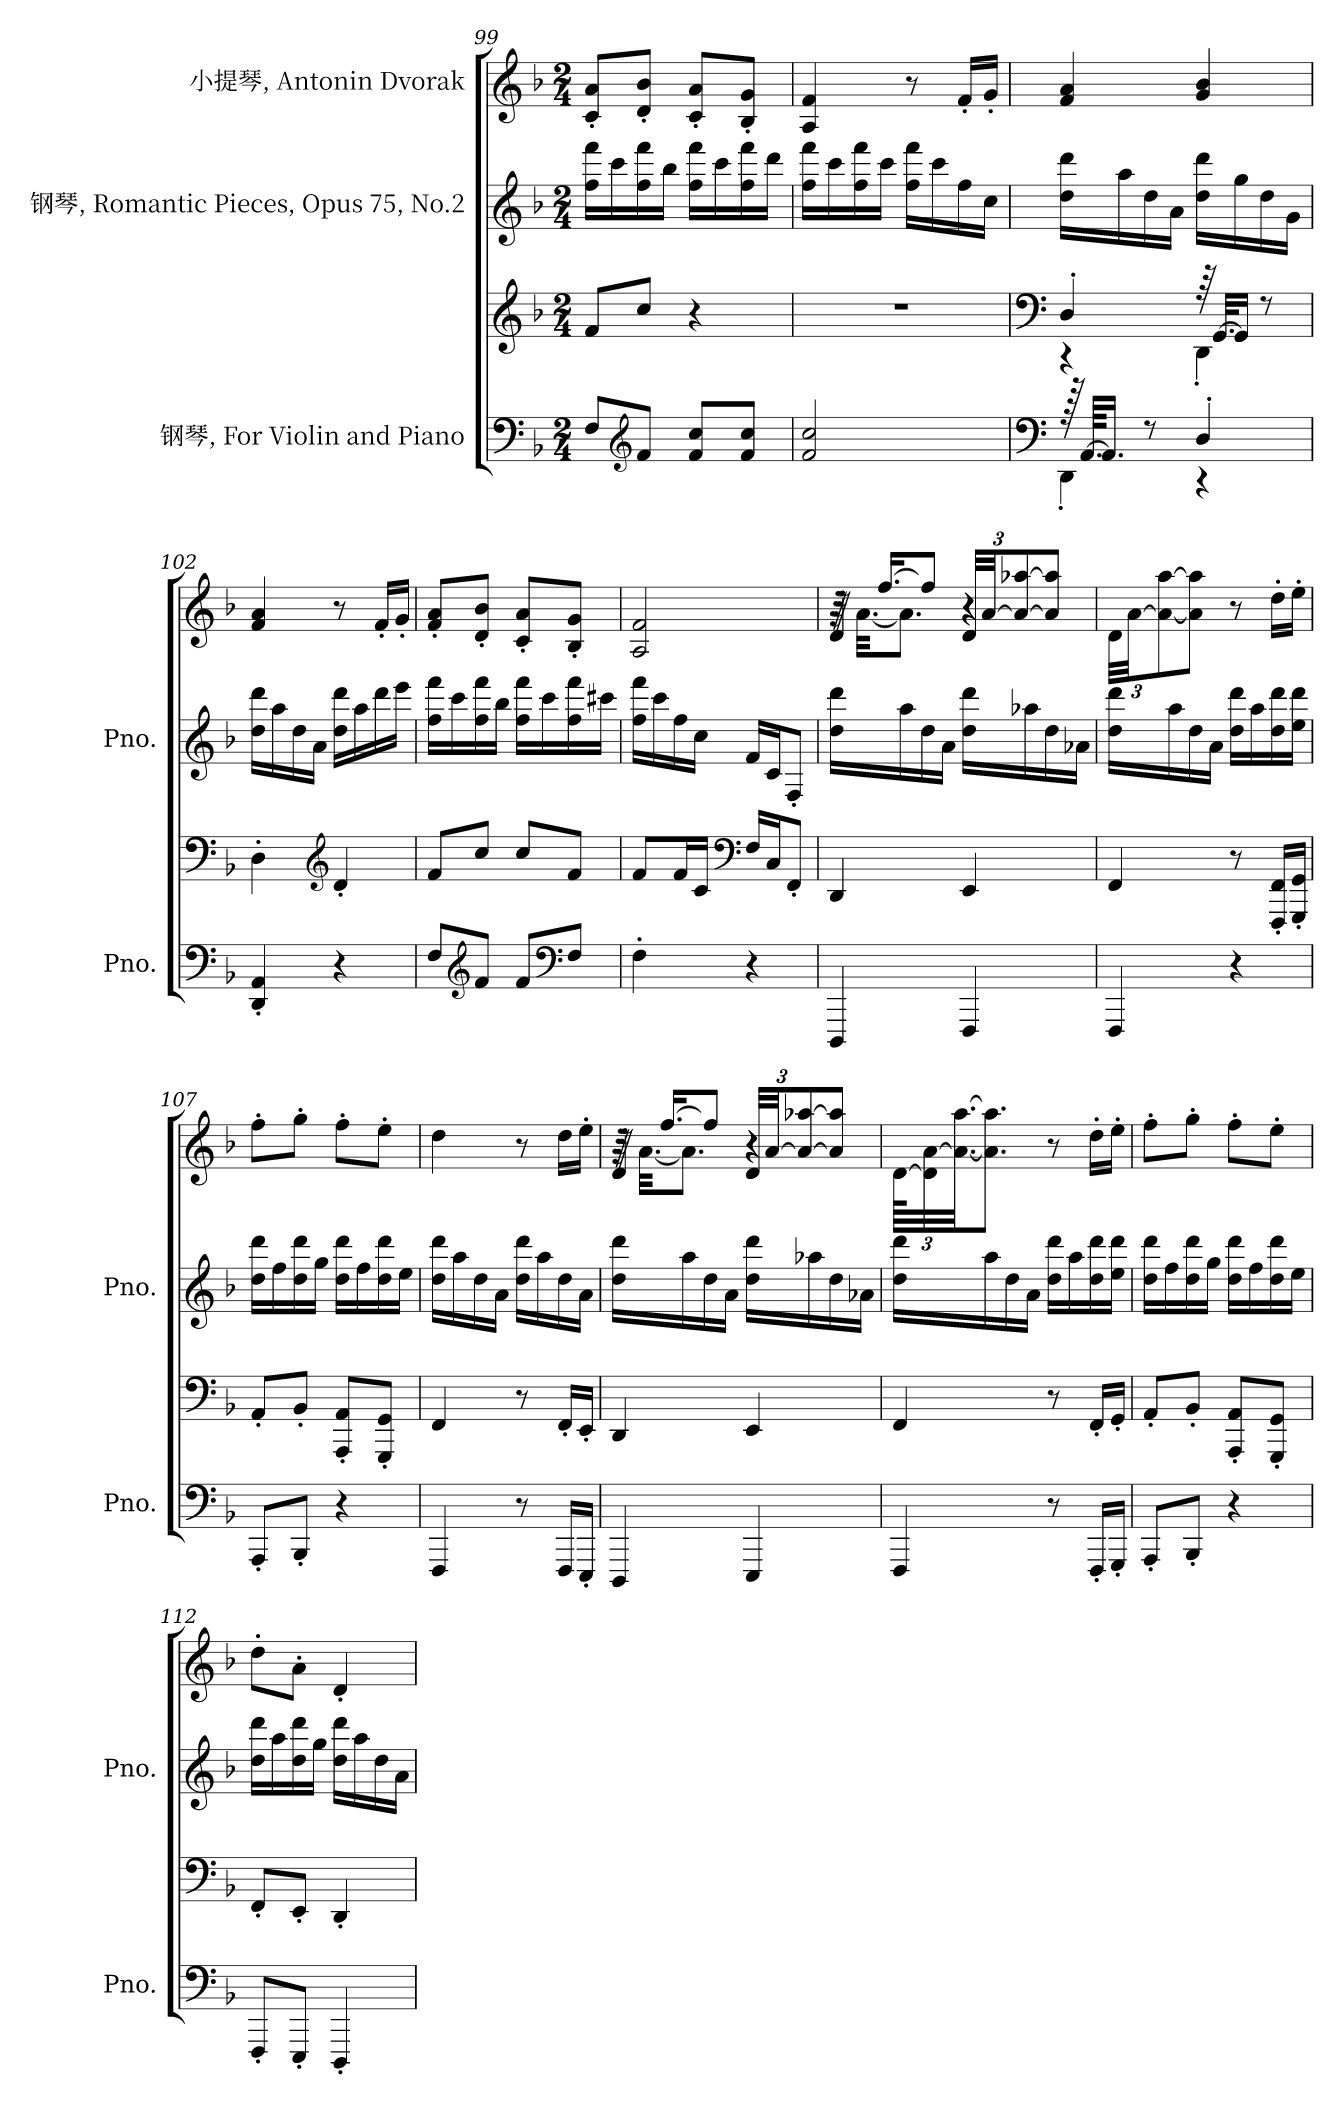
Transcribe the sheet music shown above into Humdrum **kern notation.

**kern	**kern	**kern	**kern
*part3	*part3	*part2	*part1
*staff4	*staff3	*staff2	*staff1
*I"钢琴, For Violin and Piano	*	*I"钢琴, Romantic Pieces, Opus 75, No.2	*I"小提琴, Antonin Dvorak
*I'Pno.	*	*I'Pno.	*
*clefF4	*clefG2	*clefG2	*clefG2
*k[b-]	*k[b-]	*k[b-]	*k[b-]
*M2/4	*M2/4	*M2/4	*M2/4
=99	=99	=99	=99
8F/L	8f/L	16ff\ 16fff\LL	8c/' 8a/'L
.	.	16ccc\	.
*clefG2	*	*	*
8f/J	8cc/J	16ff\ 16fff\	8d/' 8b-/'J
.	.	16bb-\JJ	.
8f/ 8cc/L	4r	16ff\ 16fff\LL	8c/' 8a/'L
.	.	16ccc\	.
8f/ 8cc/J	.	16ff\ 16fff\	8B-/' 8g/'J
.	.	16ddd\JJ	.
!!LO:PB:g=z
=100	=100	=100	=100
2f/ 2cc/	2r	16ff\ 16fff\LL	4A/ 4f/
.	.	16ccc\	.
.	.	16ff\ 16fff\	.
.	.	16ccc\JJ	.
.	.	16ff\ 16fff\LL	8r
.	.	16ccc\	.
.	.	16ff\	16f'/LL
.	.	16cc\JJ	16g'/JJ
=101	=101	=101	=101
*clefF4	*clefF4	*	*
*^	*^	*	*
128r	4DD'\	4D'/	4r	16dd\ 16ddd\LL	4f/ 4a/
[64.AA/KKLL	.	.	.	.	.
16.AA/JJ]	.	.	.	.	.
.	.	.	.	16aa\	.
8r	.	.	.	16dd\	.
.	.	.	.	16a\JJ	.
4D'/	4r	64r	4DD'\	16dd\ 16ddd\LL	4g/ 4b-/
.	.	[32.GG/KLL	.	.	.
.	.	16GG/JJ]	.	16gg\	.
.	.	8r	.	16dd\	.
.	.	.	.	16g\JJ	.
*v	*v	*	*	*	*
*	*v	*v	*	*
=102	=102	=102	=102
4DD/' 4AA/'	4D'\	16dd\ 16ddd\LL	4f/ 4a/
.	.	16aa\	.
.	.	16dd\	.
.	.	16a\JJ	.
*	*clefG2	*	*
4r	4d'/	16dd\ 16ddd\LL	8r
.	.	16aa\	.
.	.	16ddd\	16f'/LL
.	.	16eee\JJ	16g'/JJ
!!LO:LB:g=z
=103	=103	=103	=103
8F/L	8f/L	16ff\ 16fff\LL	8f/' 8a/'L
.	.	16ccc\	.
*clefG2	*	*	*
8f/J	8cc/J	16ff\ 16fff\	8d/' 8b-/'J
.	.	16bb-\JJ	.
8f/L	8cc/L	16ff\ 16fff\LL	8c/' 8a/'L
.	.	16ccc\	.
*clefF4	*	*	*
8F/J	8f/J	16ff\ 16fff\	8B-/' 8g/'J
.	.	16ccc#X\JJ	.
=104	=104	=104	=104
4F'\	8f/L	16ff\ 16fff\LL	2A/ 2f/
.	.	16ccc\	.
.	16f/L	16ff\	.
.	16c/JJ	16cc\JJ	.
*	*clefF4	*	*
4r	16F/LL	16f/LL	.
.	16C/J	16c/J	.
.	8FF'/J	8F'/J	.
=105	=105	=105	=105
*	*	*	*^
*	*	*	*	*^
4DDD/	4DD/	16dd\ 16ddd\LL	32r	64r	4d'/
.	.	.	.	[32.a\KKL	.
.	.	.	[16.ff/KL	.	.
.	.	16aa\	.	8.a\J]	.
.	.	16dd\	8ff/J]	.	.
.	.	16a\JJ	.	.	.
*	*	*	*Xbrackettup	*	*
4FFF/	4EE/	16dd\ 16ddd\LL	48d/LLL	4r	4r
.	.	.	[48a/JJ	.	.
.	.	.	12a/_ [12aa-X/	.	.
.	.	16aa-X\	.	.	.
.	.	16dd\	8a/] 8aa-/]J	.	.
.	.	16a-X\JJ	.	.	.
*	*	*	*v	*v	*v
!!LO:LB:g=z
=106	=106	=106	=106
4FFF/	4FF/	16dd\ 16ddd\LL	48d\LLL
.	.	.	[48a\JJ
.	.	.	12a\_ [12aa\
.	.	16aa\	.
.	.	16dd\	8a\] 8aa\]J
.	.	16a\JJ	.
4r	8r	16dd\ 16ddd\LL	8r
.	.	16aa\	.
.	16FFF/' 16FF/'LL	16dd\ 16ddd\	16dd'\LL
.	16GGG/' 16GG/'JJ	16ee\ 16ddd\JJ	16ee'\JJ
=107	=107	=107	=107
8AAA'/L	8AA'/L	16dd\ 16ddd\LL	8ff'\L
.	.	16ff\	.
8BBB-'/J	8BB-'/J	16dd\ 16ddd\	8gg'\J
.	.	16gg\JJ	.
4r	8AAA/' 8AA/'L	16dd\ 16ddd\LL	8ff'\L
.	.	16ff\	.
.	8GGG/' 8GG/'J	16dd\ 16ddd\	8ee'\J
.	.	16ee\JJ	.
=108	=108	=108	=108
4FFF/	4FF/	16dd\ 16ddd\LL	4dd\
.	.	16aa\	.
.	.	16dd\	.
.	.	16a\JJ	.
8r	8r	16dd\ 16ddd\LL	8r
.	.	16aa\	.
16FFF/LL	16FF'/LL	16dd\	16dd\LL
16EEE'/JJ	16EE'/JJ	16a\JJ	16ee'\JJ
!!LO:PB:g=z
=109	=109	=109	=109
*	*	*	*^
*	*	*	*	*^
4DDD/	4DD/	16dd\ 16ddd\LL	32r	64r	4d'/
.	.	.	.	[32.a\KKL	.
.	.	.	[16.ff/KL	.	.
.	.	16aa\	.	8.a\J]	.
.	.	16dd\	8ff/J]	.	.
.	.	16a\JJ	.	.	.
4EEE/	4EE/	16dd\ 16ddd\LL	48d/LLL	4r	4r
.	.	.	[48a/JJ	.	.
.	.	.	12a/_ [12aa-X/	.	.
.	.	16aa-X\	.	.	.
.	.	16dd\	8a/] 8aa-/]J	.	.
.	.	16a-X\JJ	.	.	.
*	*	*	*v	*v	*v
=110	=110	=110	=110
4FFF/	4FF/	16dd\ 16ddd\LL	[96d\KLLL
.	.	.	48d\] [48a\
.	.	.	48.a\_ [48.aa\JJ
.	.	16aa\	8.a\] 8.aa\]J
.	.	16dd\	.
.	.	16a\JJ	.
8r	8r	16dd\ 16ddd\LL	8r
.	.	16aa\	.
16FFF'/LL	16FF'/LL	16dd\ 16ddd\	16dd'\LL
16GGG'/JJ	16GG'/JJ	16ee\ 16ddd\JJ	16ee'\JJ
=111	=111	=111	=111
8AAA'/L	8AA'/L	16dd\ 16ddd\LL	8ff'\L
.	.	16ff\	.
8BBB-'/J	8BB-'/J	16dd\ 16ddd\	8gg'\J
.	.	16gg\JJ	.
4r	8AAA/' 8AA/'L	16dd\ 16ddd\LL	8ff'\L
.	.	16ff\	.
.	8GGG/' 8GG/'J	16dd\ 16ddd\	8ee'\J
.	.	16ee\JJ	.
!!LO:LB:g=z
=112	=112	=112	=112
8FFF'/L	8FF'/L	16dd\ 16ddd\LL	8dd'\L
.	.	16aa\	.
8EEE'/J	8EE'/J	16dd\ 16ddd\	8a'\J
.	.	16gg\JJ	.
4DDD'/	4DD'/	16dd\ 16ddd\LL	4d'/
.	.	16aa\	.
.	.	16dd\	.
.	.	16a\JJ	.
=	=	=	=
*-	*-	*-	*-
